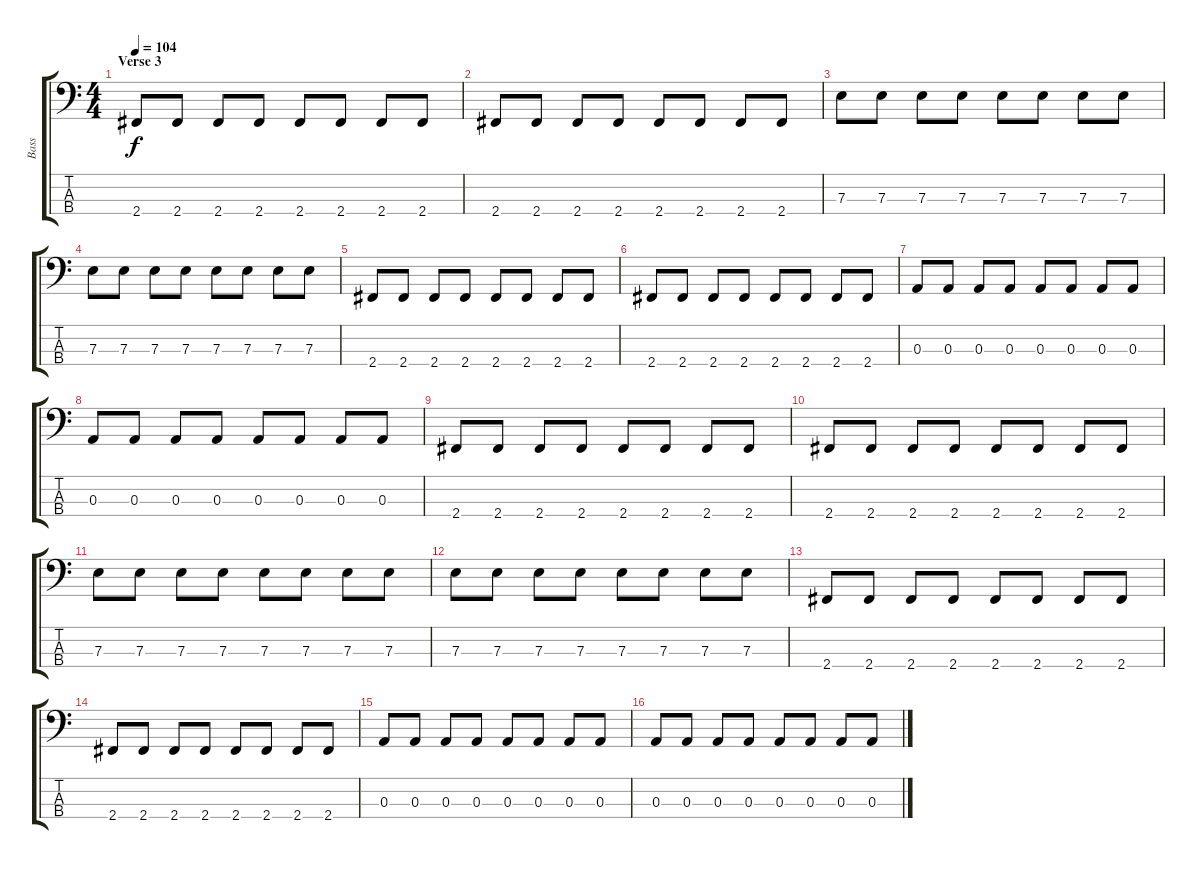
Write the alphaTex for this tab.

\track ("Bass" "Bass") {instrument electricbassfinger}
\staff {score tabs}
\tuning (G2 D2 A1 E1) {hide}
\ts (4 4)
\section ("" "Verse 3")
\tempo 104
\clef f4
\ks c
2.4.8{dy f} 2.4.8 2.4.8 2.4.8 2.4.8 2.4.8 2.4.8 2.4.8 |
2.4.8 2.4.8 2.4.8 2.4.8 2.4.8 2.4.8 2.4.8 2.4.8 |
7.3.8 7.3.8 7.3.8 7.3.8 7.3.8 7.3.8 7.3.8 7.3.8 |
7.3.8 7.3.8 7.3.8 7.3.8 7.3.8 7.3.8 7.3.8 7.3.8 |
2.4.8 2.4.8 2.4.8 2.4.8 2.4.8 2.4.8 2.4.8 2.4.8 |
2.4.8 2.4.8 2.4.8 2.4.8 2.4.8 2.4.8 2.4.8 2.4.8 |
0.3.8 0.3.8 0.3.8 0.3.8 0.3.8 0.3.8 0.3.8 0.3.8 |
0.3.8 0.3.8 0.3.8 0.3.8 0.3.8 0.3.8 0.3.8 0.3.8 |
2.4.8 2.4.8 2.4.8 2.4.8 2.4.8 2.4.8 2.4.8 2.4.8 |
2.4.8 2.4.8 2.4.8 2.4.8 2.4.8 2.4.8 2.4.8 2.4.8 |
7.3.8 7.3.8 7.3.8 7.3.8 7.3.8 7.3.8 7.3.8 7.3.8 |
7.3.8 7.3.8 7.3.8 7.3.8 7.3.8 7.3.8 7.3.8 7.3.8 |
2.4.8 2.4.8 2.4.8 2.4.8 2.4.8 2.4.8 2.4.8 2.4.8 |
2.4.8 2.4.8 2.4.8 2.4.8 2.4.8 2.4.8 2.4.8 2.4.8 |
0.3.8 0.3.8 0.3.8 0.3.8 0.3.8 0.3.8 0.3.8 0.3.8 |
0.3.8 0.3.8 0.3.8 0.3.8 0.3.8 0.3.8 0.3.8 0.3.8
